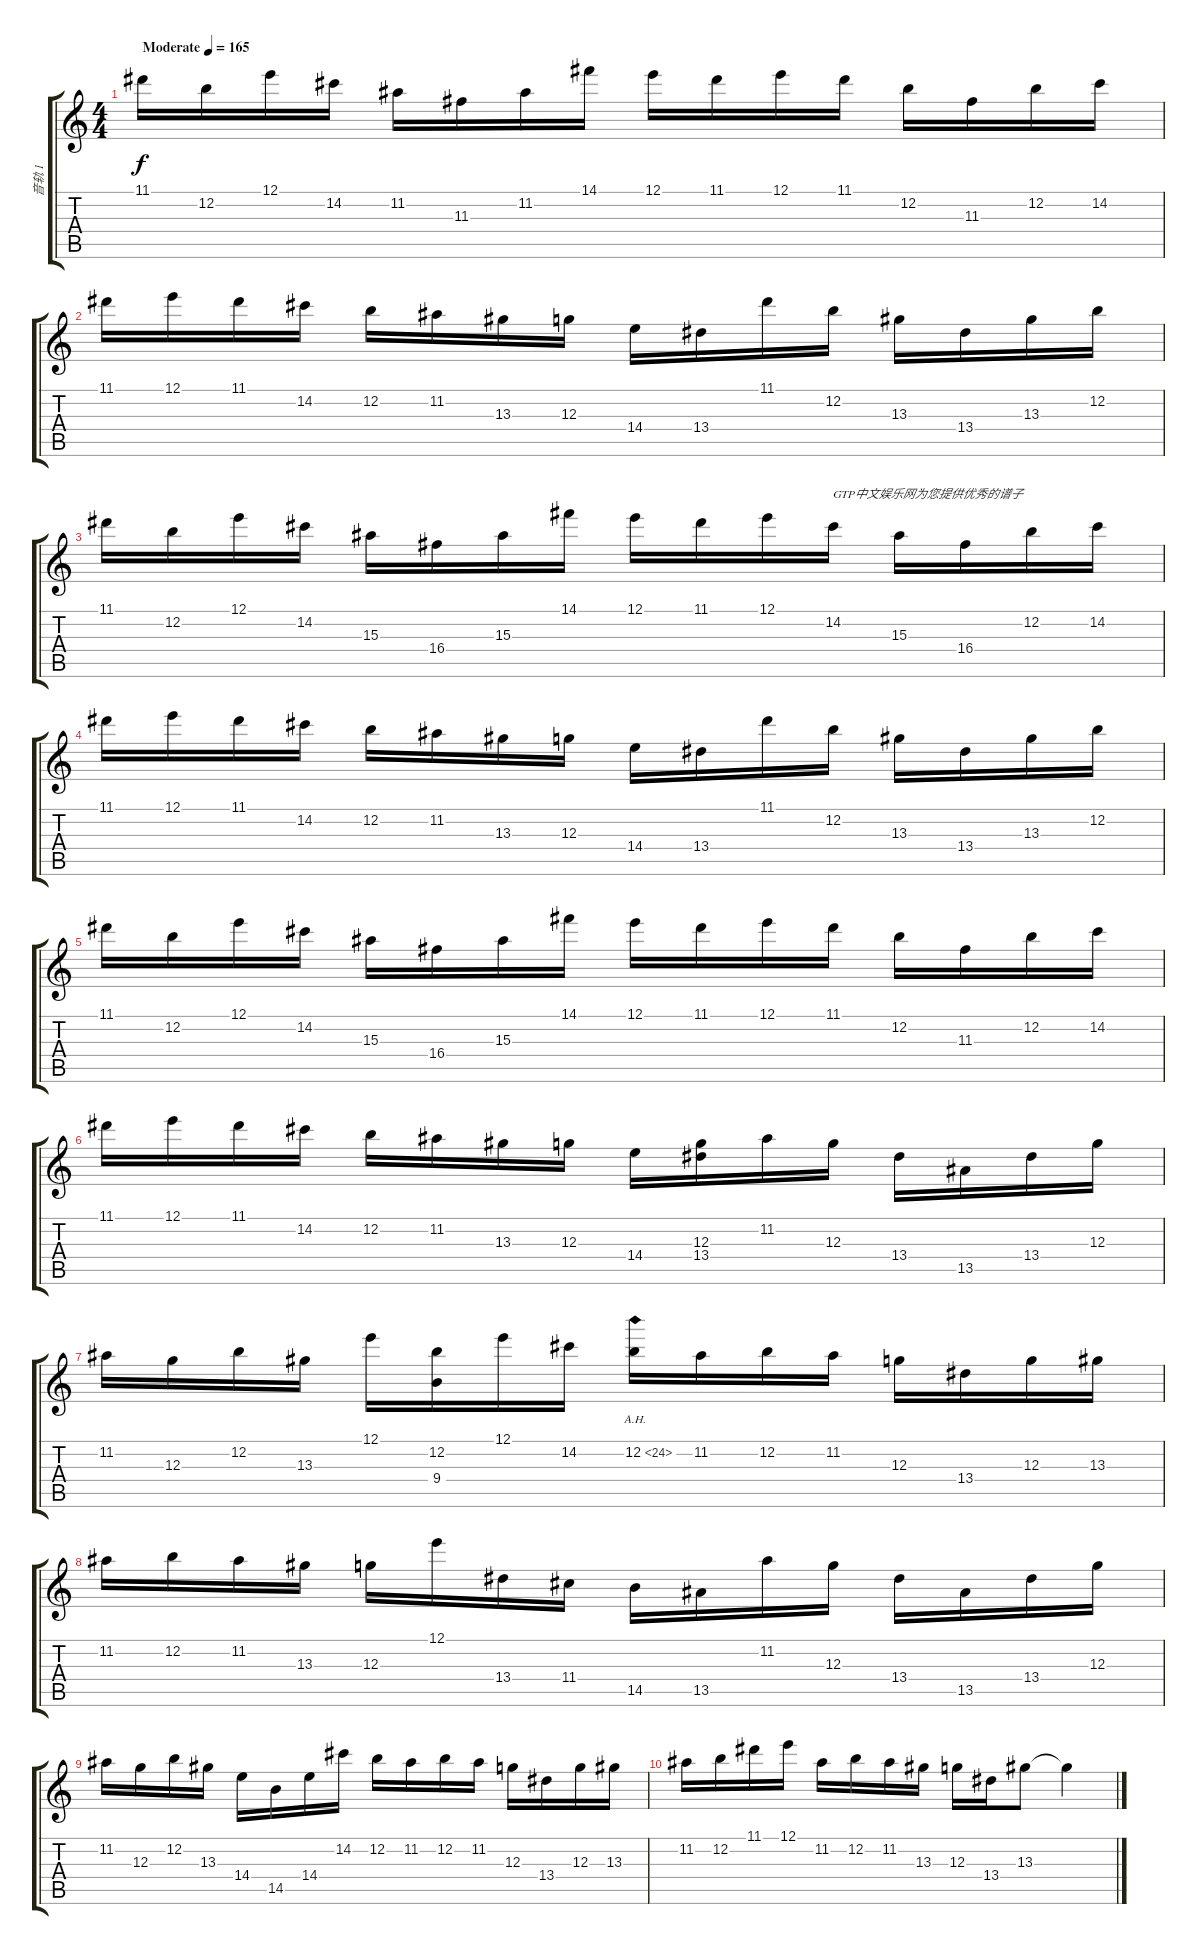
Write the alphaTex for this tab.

\track ("音轨 1" "音轨 1") {instrument distortionguitar}
\staff {score tabs}
\tuning (E4 B3 G3 D3 A2 E2) {hide}
\ts (4 4)
\tempo (165 "Moderate")
\clef g2
\ks c
11.1.16{dy f instrument distortionguitar} 12.2.16 12.1.16 14.2.16 11.2.16 11.3.16 11.2.16 14.1.16 12.1.16 11.1.16 12.1.16 11.1.16 12.2.16 11.3.16 12.2.16 14.2.16 |
11.1.16 12.1.16 11.1.16 14.2.16 12.2.16 11.2.16 13.3.16 12.3.16 14.4.16 13.4.16 11.1.16 12.2.16 13.3.16 13.4.16 13.3.16 12.2.16 |
11.1.16 12.2.16 12.1.16 14.2.16 15.3.16 16.4.16 15.3.16 14.1.16 12.1.16 11.1.16 12.1.16 14.2.16{txt "GTP中文娱乐网为您提供优秀的谱子"} 15.3.16 16.4.16 12.2.16 14.2.16 |
11.1.16 12.1.16 11.1.16 14.2.16 12.2.16 11.2.16 13.3.16 12.3.16 14.4.16 13.4.16 11.1.16 12.2.16 13.3.16 13.4.16 13.3.16 12.2.16 |
11.1.16 12.2.16 12.1.16 14.2.16 15.3.16 16.4.16 15.3.16 14.1.16 12.1.16 11.1.16 12.1.16 11.1.16 12.2.16 11.3.16 12.2.16 14.2.16 |
11.1.16 12.1.16 11.1.16 14.2.16 12.2.16 11.2.16 13.3.16 12.3.16 14.4.16 (12.3 13.4).16 11.2.16 12.3.16 13.4.16 13.5.16 13.4.16 12.3.16 |
11.2.16 12.3.16 12.2.16 13.3.16 12.1.16 (12.2 9.4).16 12.1.16 14.2.16 12.2{ah 12}.16 11.2.16 12.2.16 11.2.16 12.3.16 13.4.16 12.3.16 13.3.16 |
11.2.16 12.2.16 11.2.16 13.3.16 12.3.16 12.1.16 13.4.16 11.4.16 14.5.16 13.5.16 11.2.16 12.3.16 13.4.16 13.5.16 13.4.16 12.3.16 |
11.2.16 12.3.16 12.2.16 13.3.16 14.4.16 14.5.16 14.4.16 14.2.16 12.2.16 11.2.16 12.2.16 11.2.16 12.3.16 13.4.16 12.3.16 13.3.16 |
11.2.16 12.2.16 11.1.16 12.1.16 11.2.16 12.2.16 11.2.16 13.3.16 12.3.16 13.4.16 13.3.8 13.3{t}.4
